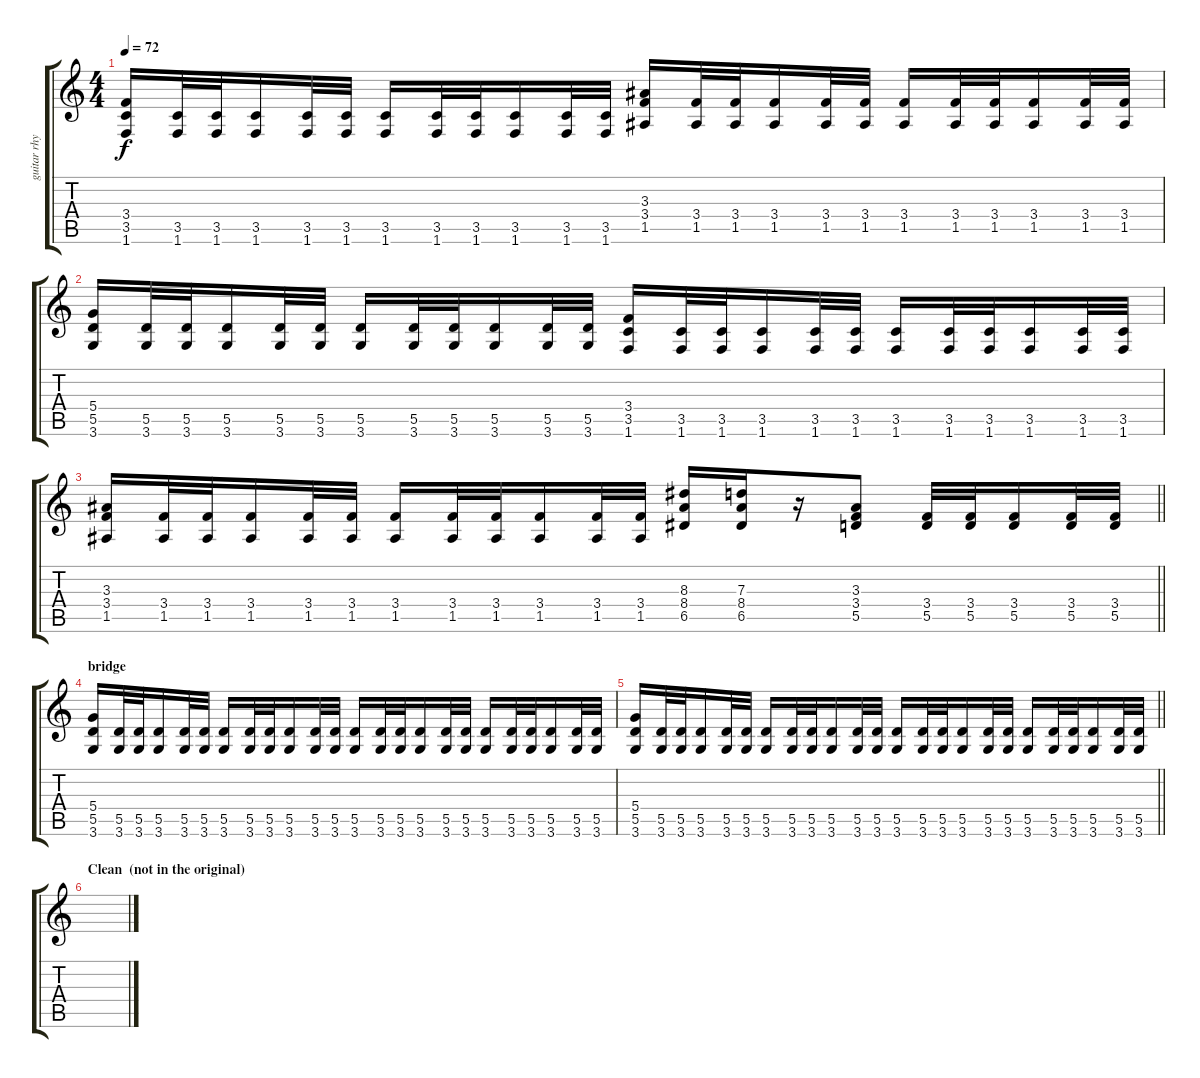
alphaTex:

\track ("guitar rhythm" "guitar rhy") {instrument distortionguitar}
\staff {score tabs}
\tuning (E4 B3 G3 D3 A2 E2) {hide}
\ts (4 4)
\tempo 72
\clef g2
\ks c
(3.4 3.5 1.6).16{dy f} (3.5 1.6).32 (3.5 1.6).32 (3.5 1.6).16 (3.5 1.6).32 (3.5 1.6).32 (3.5 1.6).16 (3.5 1.6).32 (3.5 1.6).32 (3.5 1.6).16 (3.5 1.6).32 (3.5 1.6).32 (3.3 3.4 1.5).16 (3.4 1.5).32 (3.4 1.5).32 (3.4 1.5).16 (3.4 1.5).32 (3.4 1.5).32 (3.4 1.5).16 (3.4 1.5).32 (3.4 1.5).32 (3.4 1.5).16 (3.4 1.5).32 (3.4 1.5).32 |
(5.4 5.5 3.6).16 (5.5 3.6).32 (5.5 3.6).32 (5.5 3.6).16 (5.5 3.6).32 (5.5 3.6).32 (5.5 3.6).16 (5.5 3.6).32 (5.5 3.6).32 (5.5 3.6).16 (5.5 3.6).32 (5.5 3.6).32 (3.4 3.5 1.6).16 (3.5 1.6).32 (3.5 1.6).32 (3.5 1.6).16 (3.5 1.6).32 (3.5 1.6).32 (3.5 1.6).16 (3.5 1.6).32 (3.5 1.6).32 (3.5 1.6).16 (3.5 1.6).32 (3.5 1.6).32 |
\barLineRight lightlight
(3.3 3.4 1.5).16 (3.4 1.5).32 (3.4 1.5).32 (3.4 1.5).16 (3.4 1.5).32 (3.4 1.5).32 (3.4 1.5).16 (3.4 1.5).32 (3.4 1.5).32 (3.4 1.5).16 (3.4 1.5).32 (3.4 1.5).32 (8.3 8.4 6.5).16 (7.3 8.4 6.5).16 r.16 (3.3 3.4 5.5).8 (3.4 5.5).32 (3.4 5.5).32 (3.4 5.5).16 (3.4 5.5).32 (3.4 5.5).32 |
\section ("" "bridge")
(5.4 5.5 3.6).16 (5.5 3.6).32 (5.5 3.6).32 (5.5 3.6).16 (5.5 3.6).32 (5.5 3.6).32 (5.5 3.6).16 (5.5 3.6).32 (5.5 3.6).32 (5.5 3.6).16 (5.5 3.6).32 (5.5 3.6).32 (5.5 3.6).16 (5.5 3.6).32 (5.5 3.6).32 (5.5 3.6).16 (5.5 3.6).32 (5.5 3.6).32 (5.5 3.6).16 (5.5 3.6).32 (5.5 3.6).32 (5.5 3.6).16 (5.5 3.6).32 (5.5 3.6).32 |
\barLineRight lightlight
(5.4 5.5 3.6).16 (5.5 3.6).32 (5.5 3.6).32 (5.5 3.6).16 (5.5 3.6).32 (5.5 3.6).32 (5.5 3.6).16 (5.5 3.6).32 (5.5 3.6).32 (5.5 3.6).16 (5.5 3.6).32 (5.5 3.6).32 (5.5 3.6).16 (5.5 3.6).32 (5.5 3.6).32 (5.5 3.6).16 (5.5 3.6).32 (5.5 3.6).32 (5.5 3.6).16 (5.5 3.6).32 (5.5 3.6).32 (5.5 3.6).16 (5.5 3.6).32 (5.5 3.6).32 |
\section ("" "Clean  (not in the original)")
